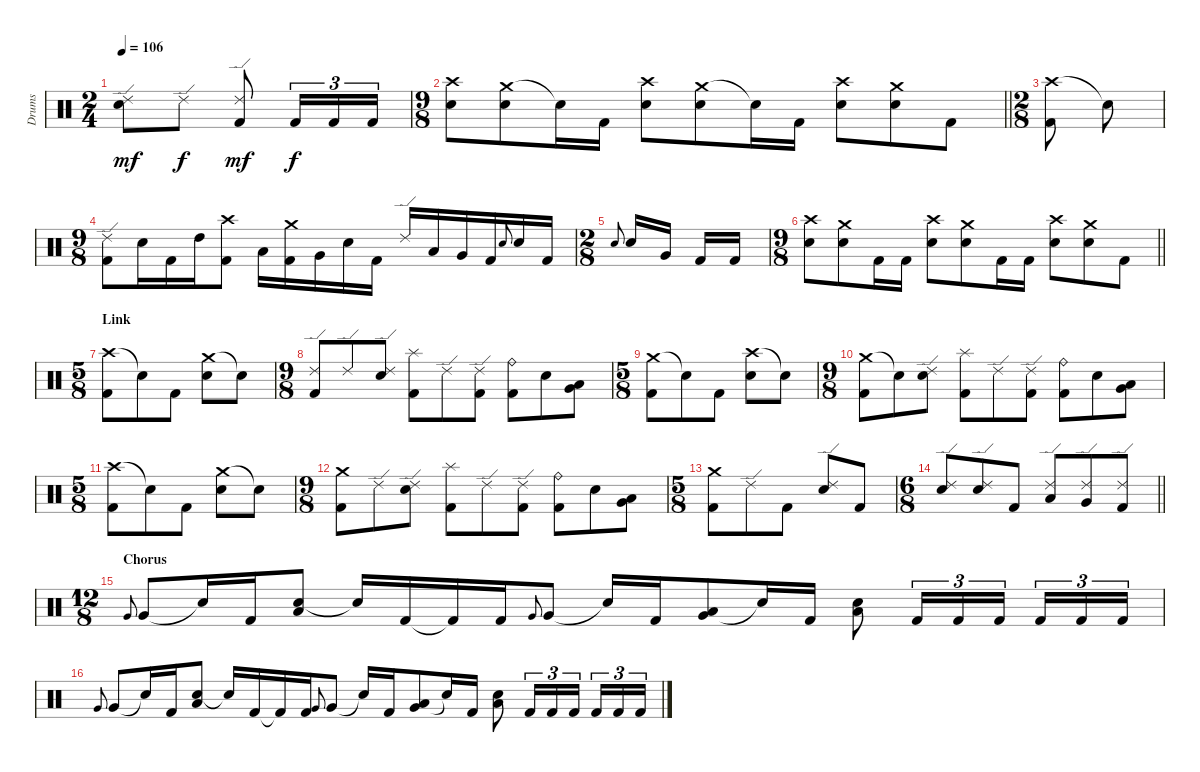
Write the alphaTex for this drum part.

\track ("Drums" "Drums") {instrument percussion}
\staff {score}
\articulation defaults
\ts (2 4)
\tempo 106
\clef neutral
\ks c
("Ride (edge) 2" "Snare (hit) 2").8{dy mf} "Ride (edge) 2".8{dy f} ("Ride (edge) 2" "Kick (hit) 2").8{dy mf} "Kick (hit) 2".16{tu (3 2) dy f} "Kick (hit) 2".16{tu (3 2)} "Kick (hit) 2".16{tu (3 2)} |
\ts (9 8)
\barLineRight lightlight
("Crash high (hit)" "Snare (hit) 2").8 ("Crash medium (hit)" "Snare (hit) 2").8 "Snare (hit)"{t}.16 "Kick (hit) 2".16 ("Crash high (hit)" "Snare (hit) 2").8 ("Crash medium (hit)" "Snare (hit) 2").8 "Snare (hit)"{t}.16 "Kick (hit) 2".16 ("Crash high (hit)" "Snare (hit) 2").8 ("Crash medium (hit)" "Snare (hit) 2").8 "Kick (hit) 2".8 |
\ts (2 8)
("Crash high (hit)" "Kick (hit) 2").8 "Snare (hit)"{t}.8 |
\ts (9 8)
("Ride (edge) 2" "Kick (hit) 2").8 "Snare (hit) 2".16 "Kick (hit) 2".16 "High Tom (hit)".16 ("Crash high (hit)" "Kick (hit) 2").8 "Low Tom (hit)".16 ("Crash medium (hit)" "Kick (hit) 2").16 "Very Low Tom (hit)".16 "Snare (hit) 2".16 "Kick (hit) 2".16 "Ride (edge) 2".16 "Low Tom (hit)".16 "Very Low Tom (hit)".16 "Kick (hit) 2".16 "Snare (hit) 2".8{gr onbeat} "Snare (hit) 2".16 "Kick (hit) 2".16 |
\ts (2 8)
"Snare (hit) 2".8{gr onbeat} "Snare (hit) 2".16 "Very Low Tom (hit)".16 "Kick (hit) 2".16 "Kick (hit) 2".16 |
\ts (9 8)
\barLineRight lightlight
("Crash high (hit)" "Snare (hit) 2").8 ("Crash medium (hit)" "Snare (hit) 2").8 "Kick (hit) 2".16 "Kick (hit) 2".16 ("Crash high (hit)" "Snare (hit) 2").8 ("Crash medium (hit)" "Snare (hit) 2").8 "Kick (hit) 2".16 "Kick (hit) 2".16 ("Crash high (hit)" "Snare (hit) 2").8 ("Crash medium (hit)" "Snare (hit) 2").8 "Kick (hit) 2".8 |
\ts (5 8)
\section ("" "Link")
("Crash high (hit)" "Kick (hit) 2").8 "Snare (hit)"{t}.8 "Kick (hit) 2".8 ("Crash medium (hit)" "Snare (hit) 2").8 "Snare (hit)"{t}.8 |
\ts (9 8)
("Ride (edge) 2" "Kick (hit) 2").8 "Ride (edge) 2".8 ("Ride (edge) 2" "Snare (hit) 2").8 ("Splash (hit)" "Kick (hit) 2").8 "Ride (edge) 2".8 ("Ride (edge) 2" "Kick (hit) 2").8 ("Ride (bell)" "Kick (hit) 2").8 "Snare (hit) 2".8 ("Low Tom (hit)" "Very Low Tom (hit)").8 |
\ts (5 8)
("Crash medium (hit)" "Kick (hit) 2").8 "Snare (hit)"{t}.8 "Kick (hit) 2".8 ("Crash high (hit)" "Snare (hit) 2").8 "Snare (hit)"{t}.8 |
\ts (9 8)
("Crash medium (hit)" "Kick (hit) 2").8 "Snare (hit)"{t}.8 ("Ride (edge) 2" "Snare (hit) 2").8 ("Splash (hit)" "Kick (hit) 2").8 "Ride (edge) 2".8 ("Ride (edge) 2" "Kick (hit) 2").8 ("Ride (bell)" "Kick (hit) 2").8 "Snare (hit) 2".8 ("Low Tom (hit)" "Very Low Tom (hit)").8 |
\ts (5 8)
("Crash high (hit)" "Kick (hit) 2").8 "Snare (hit)"{t}.8 "Kick (hit) 2".8 ("Crash medium (hit)" "Snare (hit) 2").8 "Snare (hit)"{t}.8 |
\ts (9 8)
("Crash medium (hit)" "Kick (hit) 2").8 "Ride (edge) 2".8 ("Ride (edge) 2" "Snare (hit) 2").8 ("Splash (hit)" "Kick (hit) 2").8 "Ride (edge) 2".8 ("Ride (edge) 2" "Kick (hit) 2").8 ("Ride (bell)" "Kick (hit) 2").8 "Snare (hit) 2".8 ("Low Tom (hit)" "Very Low Tom (hit)").8 |
\ts (5 8)
("Crash medium (hit)" "Kick (hit) 2").8 "Ride (edge) 2".8 "Kick (hit) 2".8 ("Ride (edge) 2" "Snare (hit) 2").8 "Kick (hit) 2".8 |
\ts (6 8)
\barLineRight lightlight
("Ride (edge) 2" "Snare (hit) 2").8 ("Ride (edge) 2" "Snare (hit) 2").8 "Kick (hit) 2".8 ("Ride (edge) 2" "Low Tom (hit)").8 ("Ride (edge) 2" "Very Low Tom (hit)").8 ("Ride (edge) 2" "Kick (hit) 2").8 |
\ts (12 8)
\section ("" "Chorus")
"Very Low Tom (hit)".8{gr onbeat} "Very Low Tom (hit)".8 "Snare (hit)"{t}.16 "Kick (hit) 2".16 ("Snare (hit) 2" "Low Tom (hit)").8 "Snare (hit)"{t}.16 "Kick (hit) 2".16 "Kick (hit) 2"{t}.16 "Kick (hit) 2".16 "Very Low Tom (hit)".8{gr onbeat} "Very Low Tom (hit)".8 "Snare (hit)"{t}.16 "Kick (hit) 2".16 ("Very Low Tom (hit)" "Low Floor Tom (hit)").8 "Snare (hit)"{t}.16 "Kick (hit) 2".16 ("Snare (hit) 2" "Low Tom (hit)").8 "Kick (hit) 2".16{tu (3 2)} "Kick (hit) 2".16{tu (3 2)} "Kick (hit) 2".16{tu (3 2) beam splitsecondary} "Kick (hit) 2".16{tu (3 2)} "Kick (hit) 2".16{tu (3 2)} "Kick (hit) 2".16{tu (3 2)} |
"Very Low Tom (hit)".8{gr onbeat} "Very Low Tom (hit)".8 "Snare (hit)"{t}.16 "Kick (hit) 2".16 ("Snare (hit) 2" "Low Tom (hit)").8 "Snare (hit)"{t}.16 "Kick (hit) 2".16 "Kick (hit) 2"{t}.16 "Kick (hit) 2".16 "Very Low Tom (hit)".8{gr onbeat} "Very Low Tom (hit)".8 "Snare (hit)"{t}.16 "Kick (hit) 2".16 ("Very Low Tom (hit)" "Low Floor Tom (hit)").8 "Snare (hit)"{t}.16 "Kick (hit) 2".16 ("Snare (hit) 2" "Low Tom (hit)").8 "Kick (hit) 2".16{tu (3 2)} "Kick (hit) 2".16{tu (3 2)} "Kick (hit) 2".16{tu (3 2) beam splitsecondary} "Kick (hit) 2".16{tu (3 2)} "Kick (hit) 2".16{tu (3 2)} "Kick (hit) 2".16{tu (3 2)}
